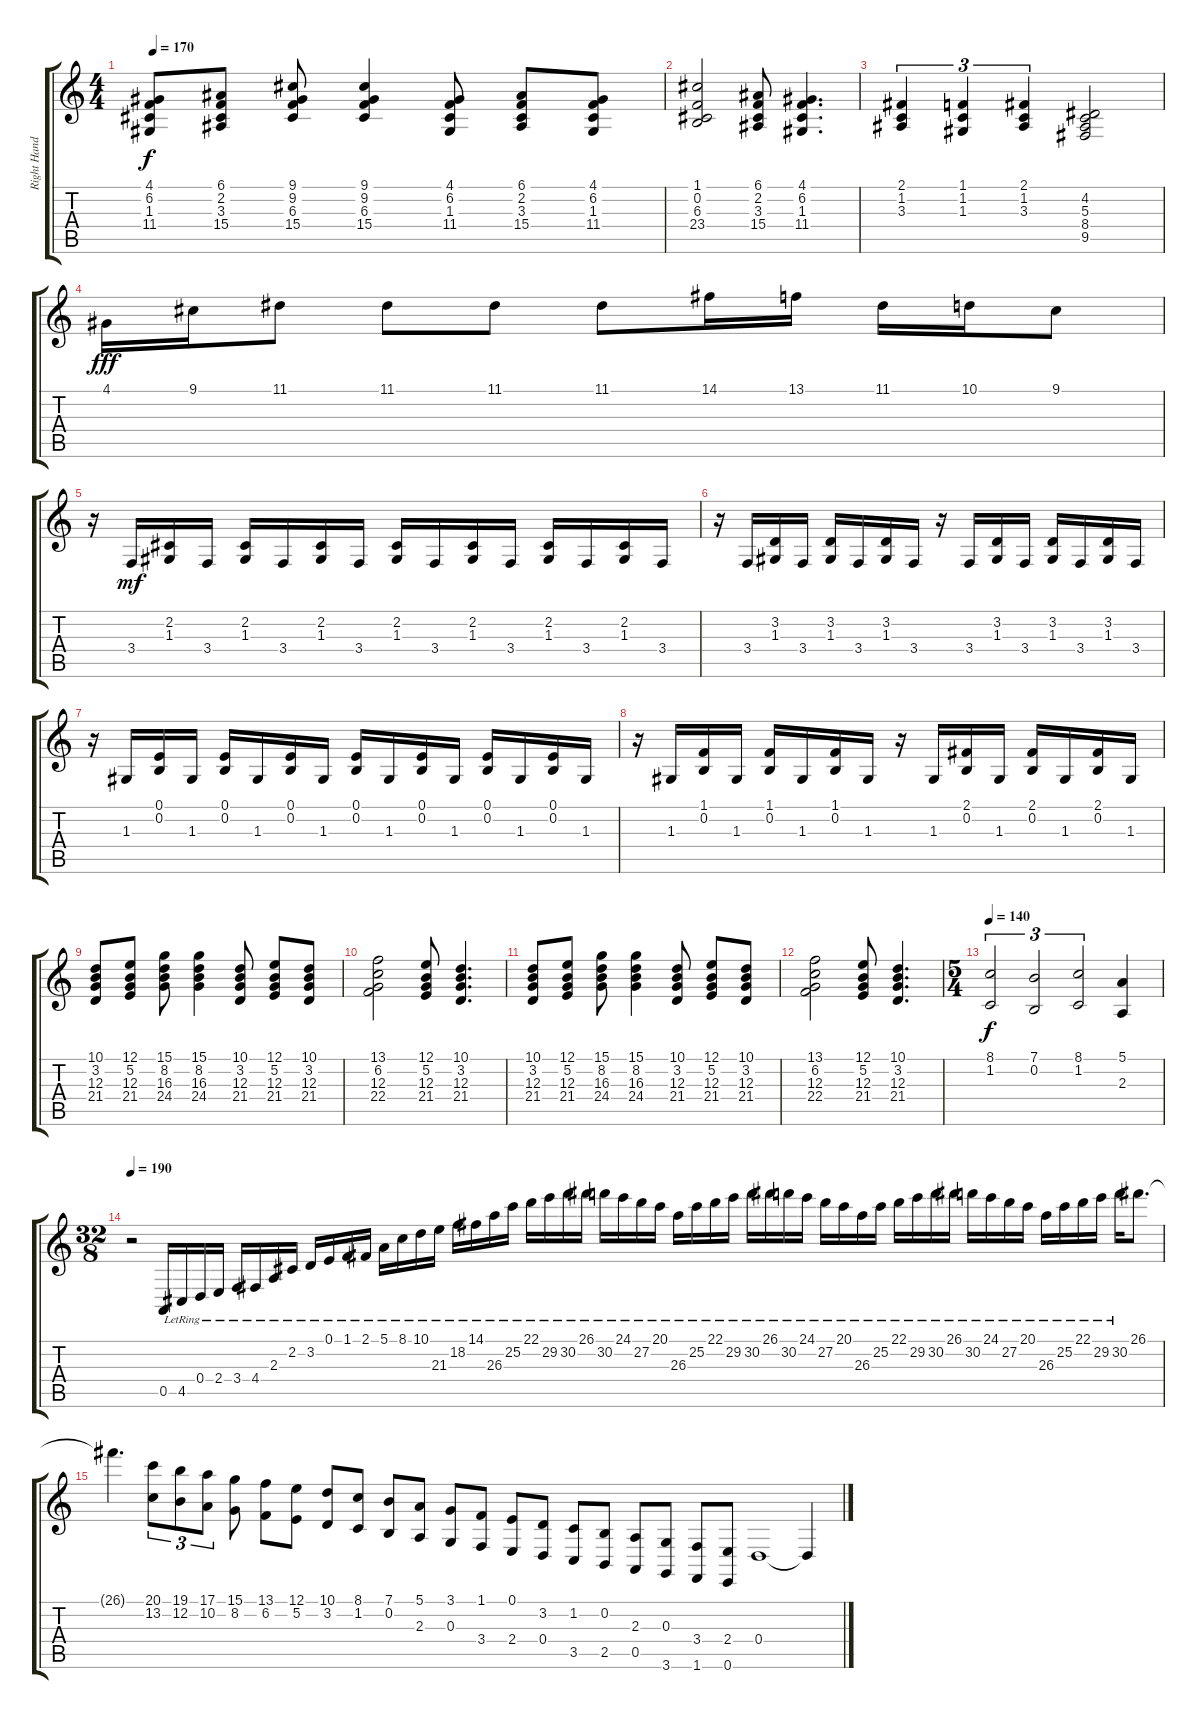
\track ("Right Hand" "Right Hand") {instrument acousticgrandpiano}
\staff {score tabs}
\tuning (E4 B3 G3 D3 A2 E2) {hide}
\ts (4 4)
\tempo 170
\clef g2
\ks c
(4.1 6.2 1.3 11.4).8{dy f} (6.1 2.2 3.3 15.4).8 (9.1 9.2 6.3 15.4).8 (9.1 9.2 6.3 15.4).4 (4.1 6.2 1.3 11.4).8 (6.1 2.2 3.3 15.4).8 (4.1 6.2 1.3 11.4).8 |
(1.1 0.2 6.3 23.4).2 (6.1 2.2 3.3 15.4).8 (4.1 6.2 1.3 11.4).4{d} |
(2.1 1.2 3.3).4{tu (3 2)} (1.1 1.2 1.3).4{tu (3 2)} (2.1 1.2 3.3).4{tu (3 2)} (4.2 5.3 8.4 9.5).2 |
4.1.16{dy fff} 9.1.16 11.1.8 11.1.8 11.1.8 11.1.8 14.1.16 13.1.16 11.1.16 10.1.16 9.1.8 |
r.16 3.4.16{dy mf} (2.2 1.3).16 3.4.16 (2.2 1.3).16 3.4.16 (2.2 1.3).16 3.4.16 (2.2 1.3).16 3.4.16 (2.2 1.3).16 3.4.16 (2.2 1.3).16 3.4.16 (2.2 1.3).16 3.4.16 |
r.16 3.4.16 (3.2 1.3).16 3.4.16 (3.2 1.3).16 3.4.16 (3.2 1.3).16 3.4.16 r.16 3.4.16 (3.2 1.3).16 3.4.16 (3.2 1.3).16 3.4.16 (3.2 1.3).16 3.4.16 |
r.16 1.3.16 (0.1 0.2).16 1.3.16 (0.1 0.2).16 1.3.16 (0.1 0.2).16 1.3.16 (0.1 0.2).16 1.3.16 (0.1 0.2).16 1.3.16 (0.1 0.2).16 1.3.16 (0.1 0.2).16 1.3.16 |
r.16 1.3.16 (1.1 0.2).16 1.3.16 (1.1 0.2).16 1.3.16 (1.1 0.2).16 1.3.16 r.16 1.3.16 (2.1 0.2).16 1.3.16 (2.1 0.2).16 1.3.16 (2.1 0.2).16 1.3.16 |
(10.1 3.2 12.3 21.4).8 (12.1 5.2 12.3 21.4).8 (15.1 8.2 16.3 24.4).8 (15.1 8.2 16.3 24.4).4 (10.1 3.2 12.3 21.4).8 (12.1 5.2 12.3 21.4).8 (10.1 3.2 12.3 21.4).8 |
(13.1 6.2 12.3 22.4).2 (12.1 5.2 12.3 21.4).8 (10.1 3.2 12.3 21.4).4{d} |
(10.1 3.2 12.3 21.4).8 (12.1 5.2 12.3 21.4).8 (15.1 8.2 16.3 24.4).8 (15.1 8.2 16.3 24.4).4 (10.1 3.2 12.3 21.4).8 (12.1 5.2 12.3 21.4).8 (10.1 3.2 12.3 21.4).8 |
(13.1 6.2 12.3 22.4).2 (12.1 5.2 12.3 21.4).8 (10.1 3.2 12.3 21.4).4{d} |
\ts (5 4)
\tempo 140
(8.1 1.2).2{tu (3 2) dy f} (7.1 0.2).2{tu (3 2)} (8.1 1.2).2{tu (3 2)} (5.1 2.3).4 |
\ts (32 8)
\tempo 190
r.2 0.5.16 4.5{lr}.16 0.4{lr}.16 2.4{lr}.16 3.4{lr}.16 4.4{lr}.16 2.3{lr}.16 2.2{lr}.16 3.2{lr}.16 0.1{lr}.16 1.1{lr}.16 2.1{lr}.16 5.1{lr}.16 8.1{lr}.16 10.1{lr}.16 21.3{lr}.16 18.2{lr}.16 14.1{lr}.16 26.3{lr}.16 25.2{lr}.16 22.1{lr}.16 29.2{lr}.16 30.2{lr}.16 26.1{lr}.16 30.2{lr}.16 24.1{lr}.16 27.2{lr}.16 20.1{lr}.16 26.3{lr}.16 25.2{lr}.16 22.1{lr}.16 29.2{lr}.16 30.2{lr}.16 26.1{lr}.16 30.2{lr}.16 24.1{lr}.16 27.2{lr}.16 20.1{lr}.16 26.3{lr}.16 25.2{lr}.16 22.1{lr}.16 29.2{lr}.16 30.2{lr}.16 26.1{lr}.16 30.2{lr}.16 24.1{lr}.16 27.2{lr}.16 20.1{lr}.16 26.3{lr}.16 25.2{lr}.16 22.1{lr}.16 29.2{lr}.16 30.2{lr}.16 26.1.8{d} |
26.1{t}.4{d} (20.1 13.2).8{tu (3 2)} (19.1 12.2).8{tu (3 2)} (17.1 10.2).8{tu (3 2)} (15.1 8.2).8 (13.1 6.2).8 (12.1 5.2).8 (10.1 3.2).8 (8.1 1.2).8 (7.1 0.2).8 (5.1 2.3).8 (3.1 0.3).8 (1.1 3.4).8 (0.1 2.4).8 (3.2 0.4).8 (1.2 3.5).8 (0.2 2.5).8 (2.3 0.5).8 (0.3 3.6).8 (3.4 1.6).8 (2.4 0.6).8 0.4.1 0.4{t}.4
